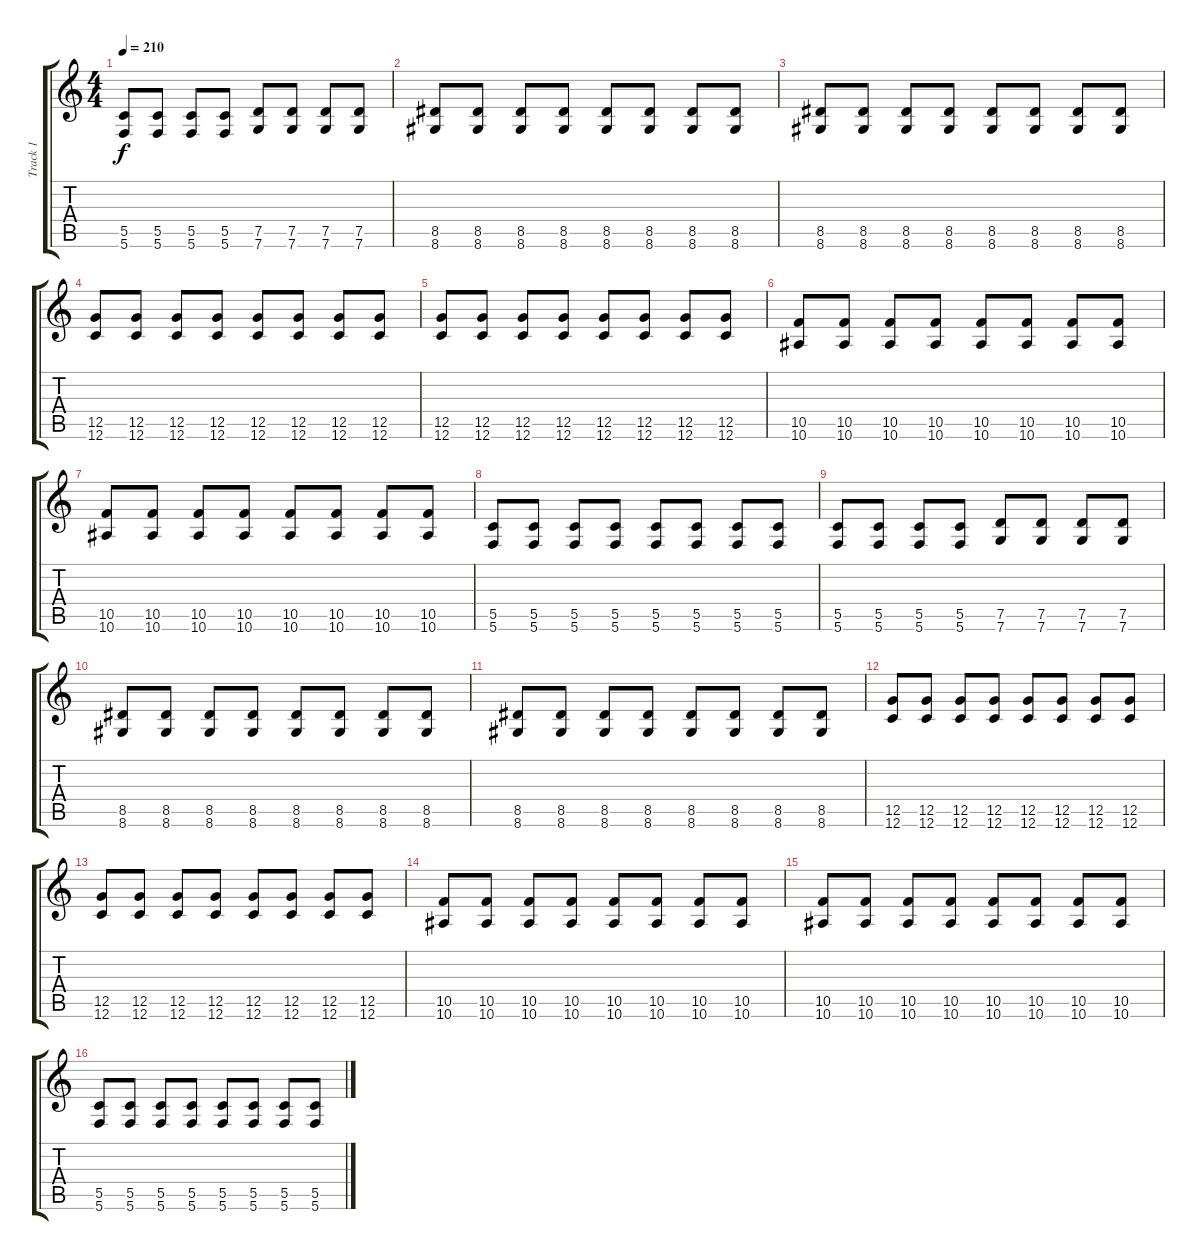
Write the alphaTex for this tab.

\track ("Track 1" "Track 1") {instrument distortionguitar}
\staff {score tabs}
\tuning (D4 A3 F3 C3 G2 C2) {hide}
\ts (4 4)
\tempo 210
\clef g2
\ks c
(5.5 5.6).8{dy f} (5.5 5.6).8 (5.5 5.6).8 (5.5 5.6).8 (7.5 7.6).8 (7.5 7.6).8 (7.5 7.6).8 (7.5 7.6).8 |
(8.5 8.6).8 (8.5 8.6).8 (8.5 8.6).8 (8.5 8.6).8 (8.5 8.6).8 (8.5 8.6).8 (8.5 8.6).8 (8.5 8.6).8 |
(8.5 8.6).8 (8.5 8.6).8 (8.5 8.6).8 (8.5 8.6).8 (8.5 8.6).8 (8.5 8.6).8 (8.5 8.6).8 (8.5 8.6).8 |
(12.5 12.6).8 (12.5 12.6).8 (12.5 12.6).8 (12.5 12.6).8 (12.5 12.6).8 (12.5 12.6).8 (12.5 12.6).8 (12.5 12.6).8 |
(12.5 12.6).8 (12.5 12.6).8 (12.5 12.6).8 (12.5 12.6).8 (12.5 12.6).8 (12.5 12.6).8 (12.5 12.6).8 (12.5 12.6).8 |
(10.5 10.6).8 (10.5 10.6).8 (10.5 10.6).8 (10.5 10.6).8 (10.5 10.6).8 (10.5 10.6).8 (10.5 10.6).8 (10.5 10.6).8 |
(10.5 10.6).8 (10.5 10.6).8 (10.5 10.6).8 (10.5 10.6).8 (10.5 10.6).8 (10.5 10.6).8 (10.5 10.6).8 (10.5 10.6).8 |
(5.5 5.6).8 (5.5 5.6).8 (5.5 5.6).8 (5.5 5.6).8 (5.5 5.6).8 (5.5 5.6).8 (5.5 5.6).8 (5.5 5.6).8 |
(5.5 5.6).8 (5.5 5.6).8 (5.5 5.6).8 (5.5 5.6).8 (7.5 7.6).8 (7.5 7.6).8 (7.5 7.6).8 (7.5 7.6).8 |
(8.5 8.6).8 (8.5 8.6).8 (8.5 8.6).8 (8.5 8.6).8 (8.5 8.6).8 (8.5 8.6).8 (8.5 8.6).8 (8.5 8.6).8 |
(8.5 8.6).8 (8.5 8.6).8 (8.5 8.6).8 (8.5 8.6).8 (8.5 8.6).8 (8.5 8.6).8 (8.5 8.6).8 (8.5 8.6).8 |
(12.5 12.6).8 (12.5 12.6).8 (12.5 12.6).8 (12.5 12.6).8 (12.5 12.6).8 (12.5 12.6).8 (12.5 12.6).8 (12.5 12.6).8 |
(12.5 12.6).8 (12.5 12.6).8 (12.5 12.6).8 (12.5 12.6).8 (12.5 12.6).8 (12.5 12.6).8 (12.5 12.6).8 (12.5 12.6).8 |
(10.5 10.6).8 (10.5 10.6).8 (10.5 10.6).8 (10.5 10.6).8 (10.5 10.6).8 (10.5 10.6).8 (10.5 10.6).8 (10.5 10.6).8 |
(10.5 10.6).8 (10.5 10.6).8 (10.5 10.6).8 (10.5 10.6).8 (10.5 10.6).8 (10.5 10.6).8 (10.5 10.6).8 (10.5 10.6).8 |
(5.5 5.6).8 (5.5 5.6).8 (5.5 5.6).8 (5.5 5.6).8 (5.5 5.6).8 (5.5 5.6).8 (5.5 5.6).8 (5.5 5.6).8
